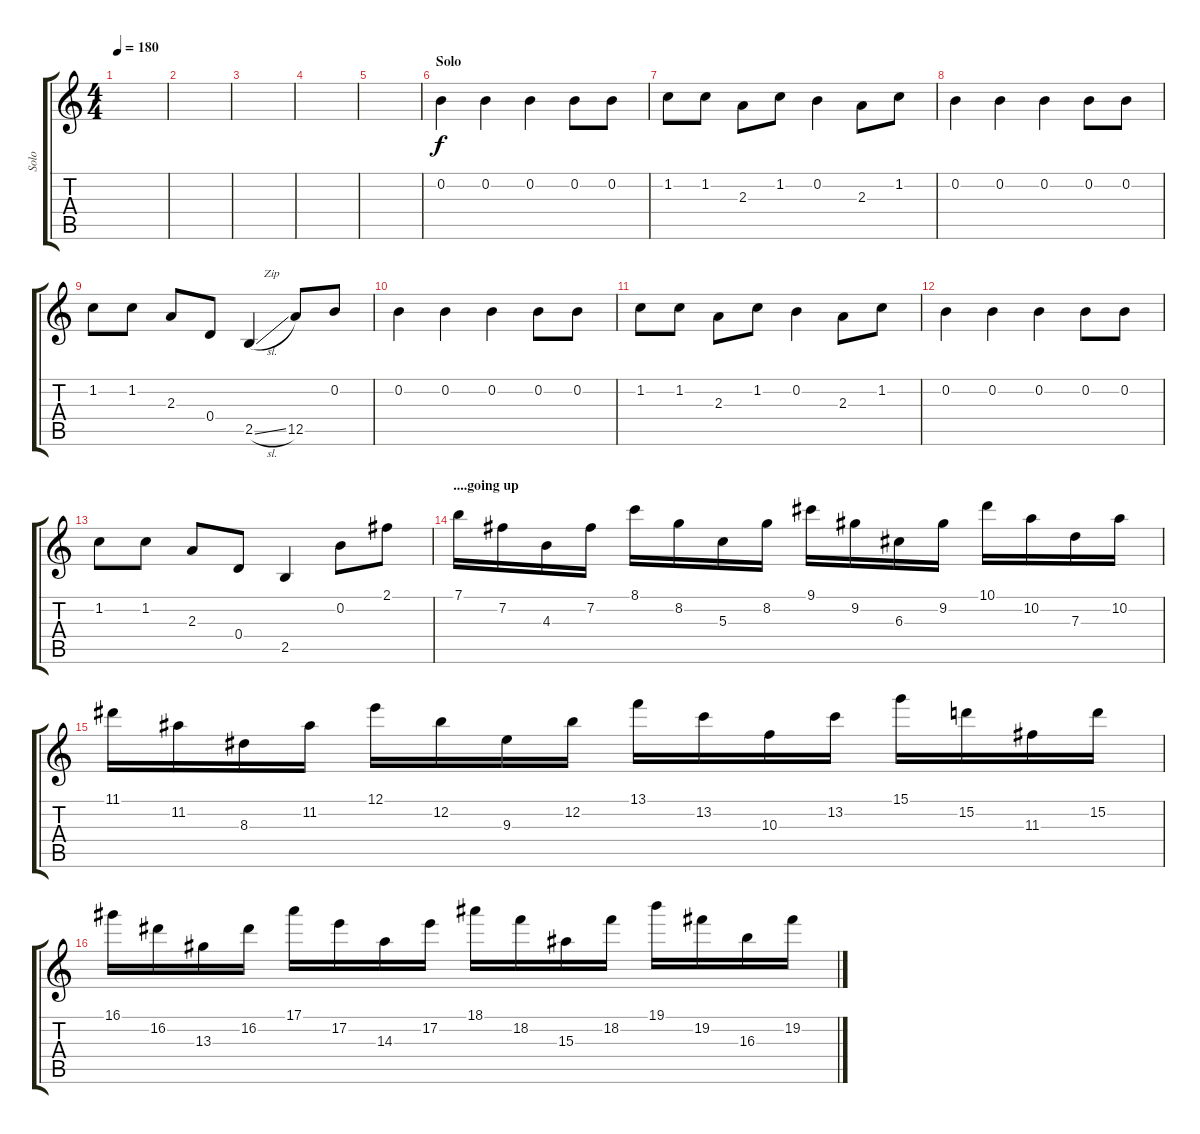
\track ("Solo" "Solo") {instrument distortionguitar}
\staff {score tabs}
\tuning (E4 B3 G3 D3 A2 E2) {hide}
\ts (4 4)
\tempo 180
\clef g2
\ks c
|
|
|
|
|
\section ("" "Solo")
0.2.4 0.2.4 0.2.4 0.2.8 0.2.8 |
1.2.8 1.2.8 2.3.8 1.2.8 0.2.4 2.3.8 1.2.8 |
0.2.4 0.2.4 0.2.4 0.2.8 0.2.8 |
1.2.8 1.2.8 2.3.8 0.4.8 2.5{sl}.4{txt "     Zip"} 12.5.8 0.2.8 |
0.2.4 0.2.4 0.2.4 0.2.8 0.2.8 |
1.2.8 1.2.8 2.3.8 1.2.8 0.2.4 2.3.8 1.2.8 |
0.2.4 0.2.4 0.2.4 0.2.8 0.2.8 |
1.2.8 1.2.8 2.3.8 0.4.8 2.5.4 0.2.8 2.1.8 |
\section ("" "....going up")
7.1.16 7.2.16 4.3.16 7.2.16 8.1.16 8.2.16 5.3.16 8.2.16 9.1.16 9.2.16 6.3.16 9.2.16 10.1.16 10.2.16 7.3.16 10.2.16 |
11.1.16 11.2.16 8.3.16 11.2.16 12.1.16 12.2.16 9.3.16 12.2.16 13.1.16 13.2.16 10.3.16 13.2.16 15.1.16 15.2.16 11.3.16 15.2.16 |
16.1.16 16.2.16 13.3.16 16.2.16 17.1.16 17.2.16 14.3.16 17.2.16 18.1.16 18.2.16 15.3.16 18.2.16 19.1.16 19.2.16 16.3.16 19.2.16
